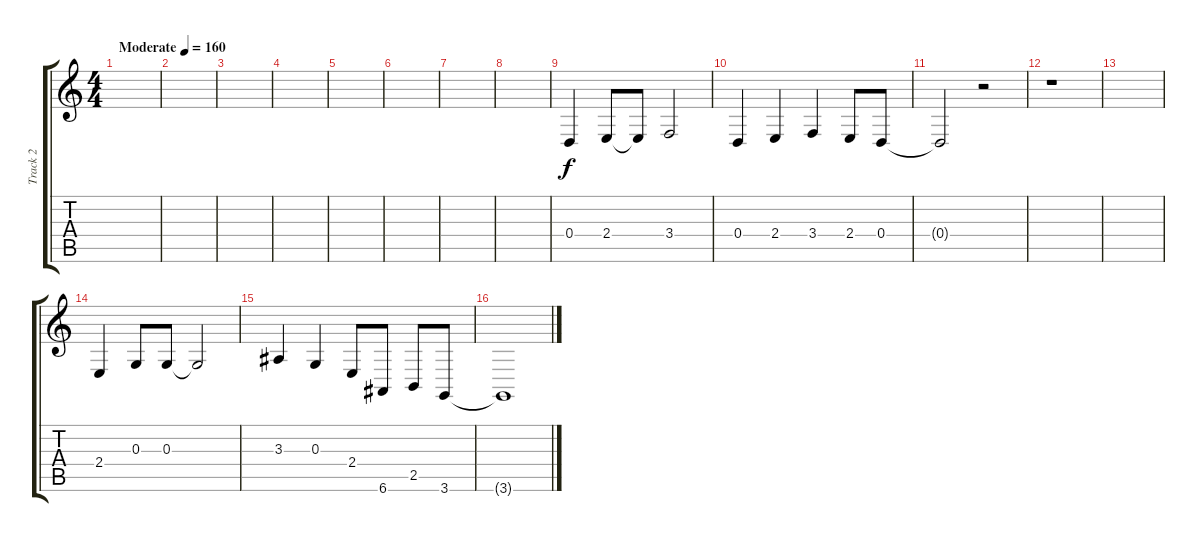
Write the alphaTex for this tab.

\track ("Track 2" "Track 2") {instrument cello}
\staff {score tabs}
\tuning (E4 B3 G3 D3 A2 E2) {hide}
\ts (4 4)
\tempo (160 "Moderate")
\clef g2
\ks c
|
|
|
|
|
|
|
|
0.4.4 2.4.8 2.4{t}.8 3.4.2 |
0.4.4 2.4.4 3.4.4 2.4.8 0.4.8 |
0.4{t}.2 r.2 |
r.1 |
|
2.4.4 0.3.8 0.3.8 0.3{t}.2 |
3.3.4 0.3.4 2.4.8 6.6.8 2.5.8 3.6.8 |
3.6{t}.1
